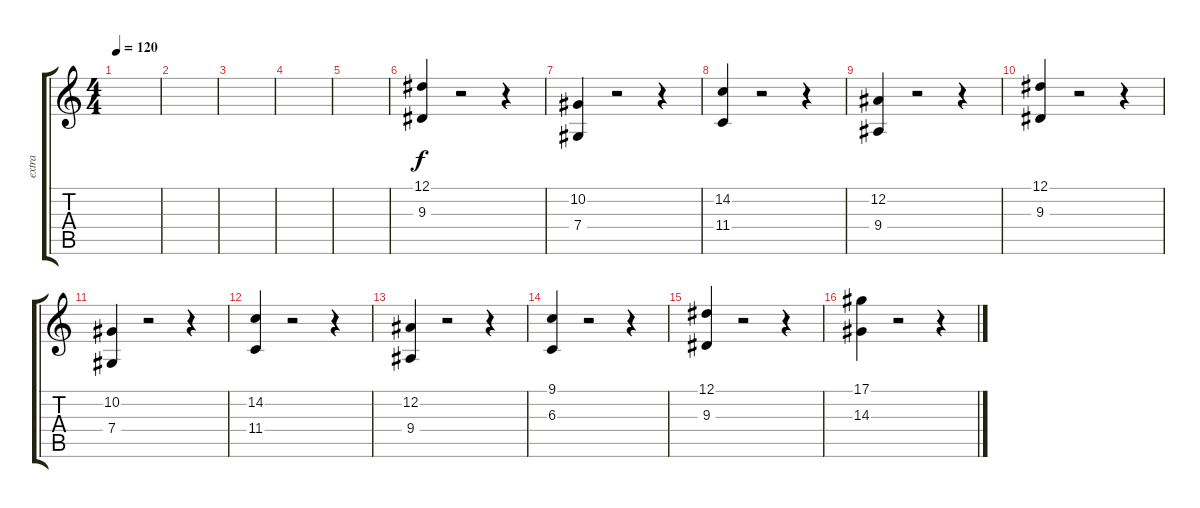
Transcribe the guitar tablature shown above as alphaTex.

\track ("extra" "extra") {instrument pad5bowed}
\staff {score tabs}
\tuning (Eb4 Bb3 Gb3 Db3 Ab2 Eb2) {hide}
\ts (4 4)
\tempo 120
\clef g2
\ks c
|
|
|
|
|
(12.1 9.3).4 r.2 r.4 |
(10.2 7.4).4 r.2 r.4 |
(14.2 11.4).4 r.2 r.4 |
(12.2 9.4).4 r.2 r.4 |
(12.1 9.3).4 r.2 r.4 |
(10.2 7.4).4 r.2 r.4 |
(14.2 11.4).4 r.2 r.4 |
(12.2 9.4).4 r.2 r.4 |
(9.1 6.3).4 r.2 r.4 |
(12.1 9.3).4 r.2 r.4 |
(17.1 14.3).4 r.2 r.4
